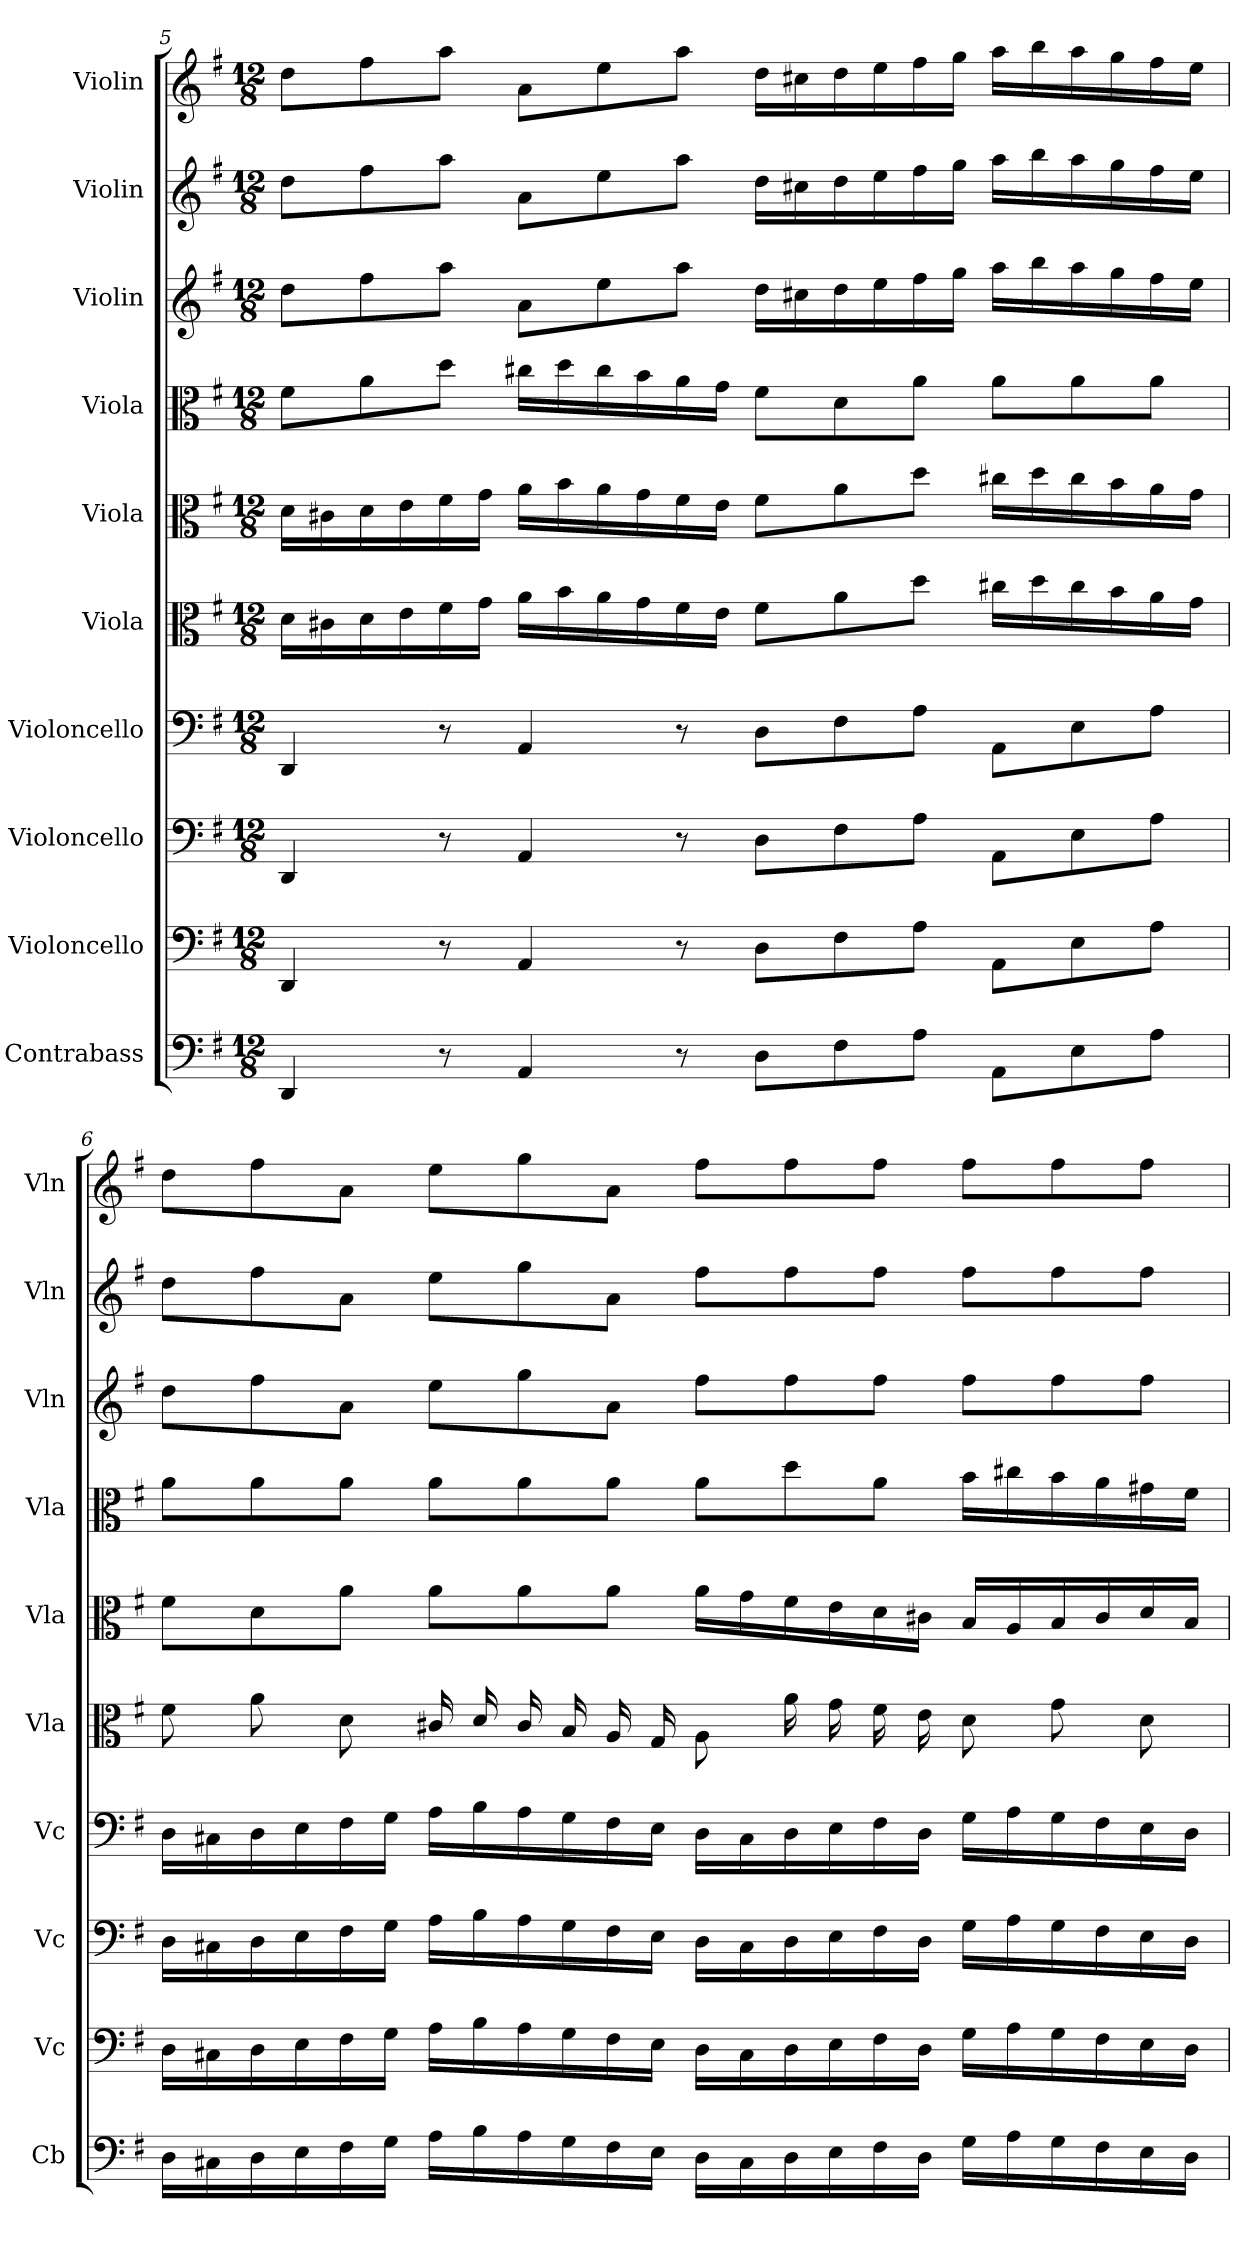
**kern	**kern	**kern	**kern	**kern	**kern	**kern	**kern	**kern	**kern
*part10	*part9	*part8	*part7	*part6	*part5	*part4	*part3	*part2	*part1
*staff10	*staff9	*staff8	*staff7	*staff6	*staff5	*staff4	*staff3	*staff2	*staff1
*I"Contrabass	*I"Violoncello	*I"Violoncello	*I"Violoncello	*I"Viola	*I"Viola	*I"Viola	*I"Violin	*I"Violin	*I"Violin
*I'Cb	*I'Vc	*I'Vc	*I'Vc	*I'Vla	*I'Vla	*I'Vla	*I'Vln	*I'Vln	*I'Vln
*clefF4	*clefF4	*clefF4	*clefF4	*clefC3	*clefC3	*clefC3	*clefG2	*clefG2	*clefG2
*k[f#]	*k[f#]	*k[f#]	*k[f#]	*k[f#]	*k[f#]	*k[f#]	*k[f#]	*k[f#]	*k[f#]
*G:	*G:	*G:	*G:	*G:	*G:	*G:	*G:	*G:	*G:
*M12/8	*M12/8	*M12/8	*M12/8	*M12/8	*M12/8	*M12/8	*M12/8	*M12/8	*M12/8
=5	=5	=5	=5	=5	=5	=5	=5	=5	=5
4DD/	4DD/	4DD/	4DD/	16d\LL	16d\LL	8f#\L	8dd\L	8dd\L	8dd\L
.	.	.	.	16c#X\	16c#X\	.	.	.	.
.	.	.	.	16d\	16d\	8a\	8ff#\	8ff#\	8ff#\
.	.	.	.	16e\	16e\	.	.	.	.
8r	8r	8r	8r	16f#\	16f#\	8dd\J	8aa\J	8aa\J	8aa\J
.	.	.	.	16g\JJ	16g\JJ	.	.	.	.
4AA/	4AA/	4AA/	4AA/	16a\LL	16a\LL	16cc#X\LL	8a\L	8a\L	8a\L
.	.	.	.	16b\	16b\	16dd\	.	.	.
.	.	.	.	16a\	16a\	16cc#\	8ee\	8ee\	8ee\
.	.	.	.	16g\	16g\	16b\	.	.	.
8r	8r	8r	8r	16f#\	16f#\	16a\	8aa\J	8aa\J	8aa\J
.	.	.	.	16e\JJ	16e\JJ	16g\JJ	.	.	.
8D\L	8D\L	8D\L	8D\L	8f#\L	8f#\L	8f#\L	16dd\LL	16dd\LL	16dd\LL
.	.	.	.	.	.	.	16cc#X\	16cc#X\	16cc#X\
8F#\	8F#\	8F#\	8F#\	8a\	8a\	8d\	16dd\	16dd\	16dd\
.	.	.	.	.	.	.	16ee\	16ee\	16ee\
8A\J	8A\J	8A\J	8A\J	8dd\J	8dd\J	8a\J	16ff#\	16ff#\	16ff#\
.	.	.	.	.	.	.	16gg\JJ	16gg\JJ	16gg\JJ
8AA\L	8AA\L	8AA\L	8AA\L	16cc#X\LL	16cc#X\LL	8a\L	16aa\LL	16aa\LL	16aa\LL
.	.	.	.	16dd\	16dd\	.	16bb\	16bb\	16bb\
8E\	8E\	8E\	8E\	16cc#\	16cc#\	8a\	16aa\	16aa\	16aa\
.	.	.	.	16b\	16b\	.	16gg\	16gg\	16gg\
8A\J	8A\J	8A\J	8A\J	16a\	16a\	8a\J	16ff#\	16ff#\	16ff#\
.	.	.	.	16g\JJ	16g\JJ	.	16ee\JJ	16ee\JJ	16ee\JJ
=6	=6	=6	=6	=6	=6	=6	=6	=6	=6
16D\LL	16D\LL	16D\LL	16D\LL	8f#\	8f#\L	8a\L	8dd\L	8dd\L	8dd\L
16C#X\	16C#X\	16C#X\	16C#X\	.	.	.	.	.	.
16D\	16D\	16D\	16D\	8a\	8d\	8a\	8ff#\	8ff#\	8ff#\
16E\	16E\	16E\	16E\	.	.	.	.	.	.
16F#\	16F#\	16F#\	16F#\	8d\	8a\J	8a\J	8a\J	8a\J	8a\J
16G\JJ	16G\JJ	16G\JJ	16G\JJ	.	.	.	.	.	.
16A\LL	16A\LL	16A\LL	16A\LL	16c#X/	8a\L	8a\L	8ee\L	8ee\L	8ee\L
16B\	16B\	16B\	16B\	16d/	.	.	.	.	.
16A\	16A\	16A\	16A\	16c#/	8a\	8a\	8gg\	8gg\	8gg\
16G\	16G\	16G\	16G\	16B/	.	.	.	.	.
16F#\	16F#\	16F#\	16F#\	16A/	8a\J	8a\J	8a\J	8a\J	8a\J
16E\JJ	16E\JJ	16E\JJ	16E\JJ	16G/	.	.	.	.	.
16D\LL	16D\LL	16D\LL	16D\LL	8A\	16a\LL	8a\L	8ff#\L	8ff#\L	8ff#\L
16C#\	16C#\	16C#\	16C#\	.	16g\	.	.	.	.
16D\	16D\	16D\	16D\	16a\	16f#\	8dd\	8ff#\	8ff#\	8ff#\
16E\	16E\	16E\	16E\	16g\	16e\	.	.	.	.
16F#\	16F#\	16F#\	16F#\	16f#\	16d\	8a\J	8ff#\J	8ff#\J	8ff#\J
16D\JJ	16D\JJ	16D\JJ	16D\JJ	16e\	16c#X\JJ	.	.	.	.
16G\LL	16G\LL	16G\LL	16G\LL	8d\	16B/LL	16b\LL	8ff#\L	8ff#\L	8ff#\L
16A\	16A\	16A\	16A\	.	16A/	16cc#X\	.	.	.
16G\	16G\	16G\	16G\	8g\	16B/	16b\	8ff#\	8ff#\	8ff#\
16F#\	16F#\	16F#\	16F#\	.	16c#/	16a\	.	.	.
16E\	16E\	16E\	16E\	8d\	16d/	16g#X\	8ff#\J	8ff#\J	8ff#\J
16D\JJ	16D\JJ	16D\JJ	16D\JJ	.	16B/JJ	16f#\JJ	.	.	.
=	=	=	=	=	=	=	=	=	=
*-	*-	*-	*-	*-	*-	*-	*-	*-	*-
